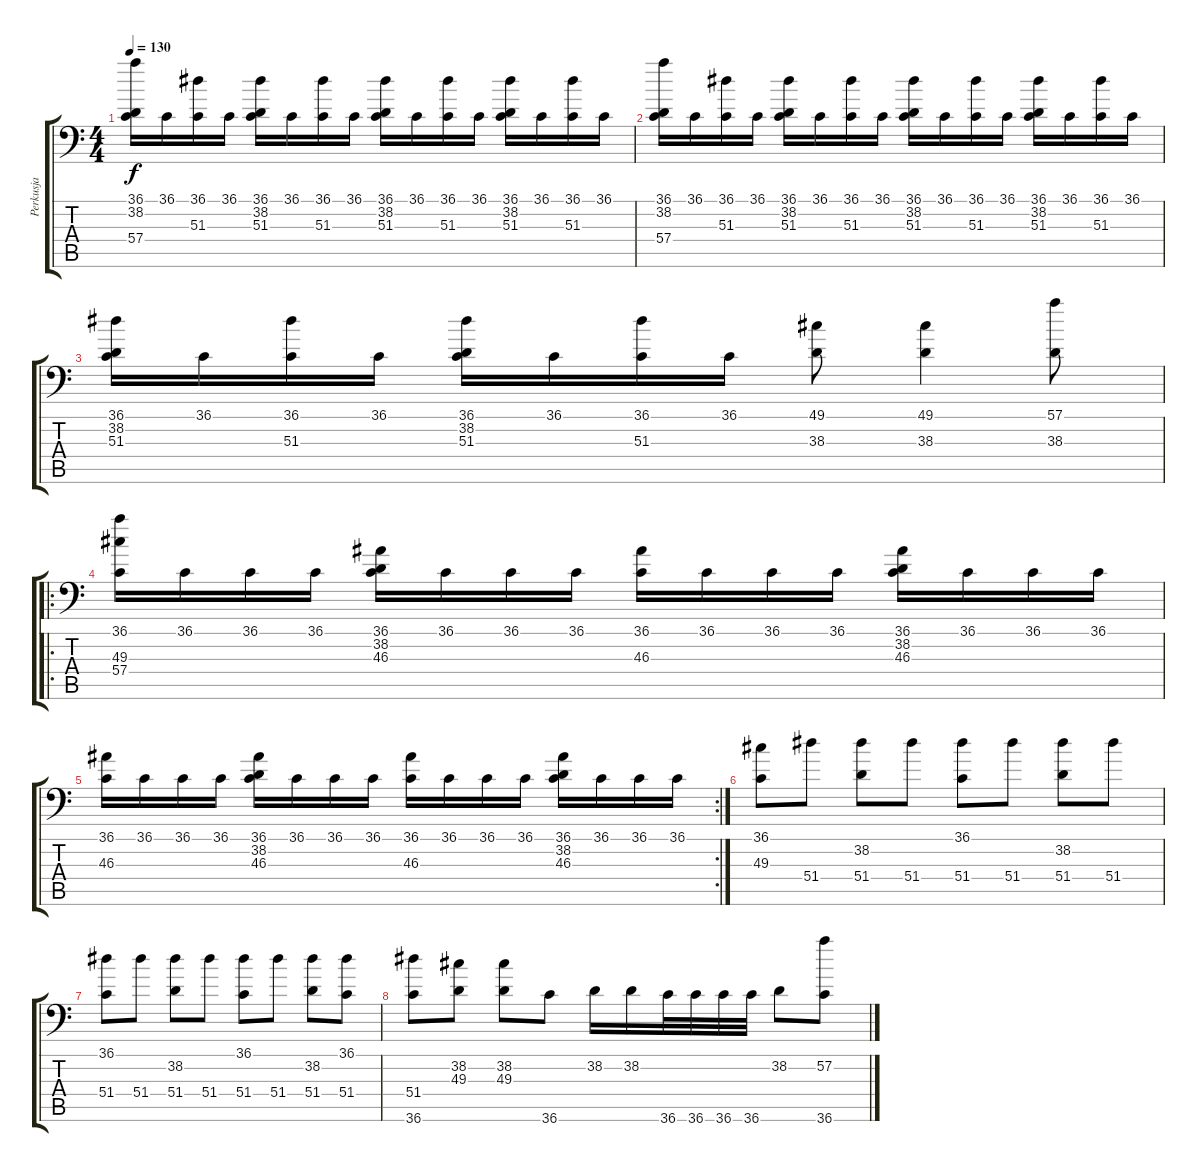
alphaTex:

\track ("Perkusja" "Perkusja") {instrument acousticgrandpiano}
\staff {score tabs}
\tuning (C-1 C-1 C-1 C-1 C-1 C-1) {hide}
\ts (4 4)
\tempo 130
\clef f4
\ks c
(36.1 38.2 57.4).16{dy f} 36.1.16 (36.1 51.3).16 36.1.16 (36.1 38.2 51.3).16 36.1.16 (36.1 51.3).16 36.1.16 (36.1 38.2 51.3).16 36.1.16 (36.1 51.3).16 36.1.16 (36.1 38.2 51.3).16 36.1.16 (36.1 51.3).16 36.1.16 |
(36.1 38.2 57.4).16 36.1.16 (36.1 51.3).16 36.1.16 (36.1 38.2 51.3).16 36.1.16 (36.1 51.3).16 36.1.16 (36.1 38.2 51.3).16 36.1.16 (36.1 51.3).16 36.1.16 (36.1 38.2 51.3).16 36.1.16 (36.1 51.3).16 36.1.16 |
(36.1 38.2 51.3).16 36.1.16 (36.1 51.3).16 36.1.16 (36.1 38.2 51.3).16 36.1.16 (36.1 51.3).16 36.1.16 (49.1 38.3).8 (49.1 38.3).4 (57.1 38.3).8 |
\ro
(36.1 49.3 57.4).16 36.1.16 36.1.16 36.1.16 (36.1 38.2 46.3).16 36.1.16 36.1.16 36.1.16 (36.1 46.3).16 36.1.16 36.1.16 36.1.16 (36.1 38.2 46.3).16 36.1.16 36.1.16 36.1.16 |
\rc 2
(36.1 46.3).16 36.1.16 36.1.16 36.1.16 (36.1 38.2 46.3).16 36.1.16 36.1.16 36.1.16 (36.1 46.3).16 36.1.16 36.1.16 36.1.16 (36.1 38.2 46.3).16 36.1.16 36.1.16 36.1.16 |
(36.1 49.3).8 51.4.8 (38.2 51.4).8 51.4.8 (36.1 51.4).8 51.4.8 (38.2 51.4).8 51.4.8 |
(36.1 51.4).8 51.4.8 (38.2 51.4).8 51.4.8 (36.1 51.4).8 51.4.8 (38.2 51.4).8 (36.1 51.4).8 |
(51.4 36.6).8 (38.2 49.3).8 (38.2 49.3).8 36.6.8 38.2.16 38.2.16 36.6.32 36.6.32 36.6.32 36.6.32 38.2.8 (57.2 36.6).8
